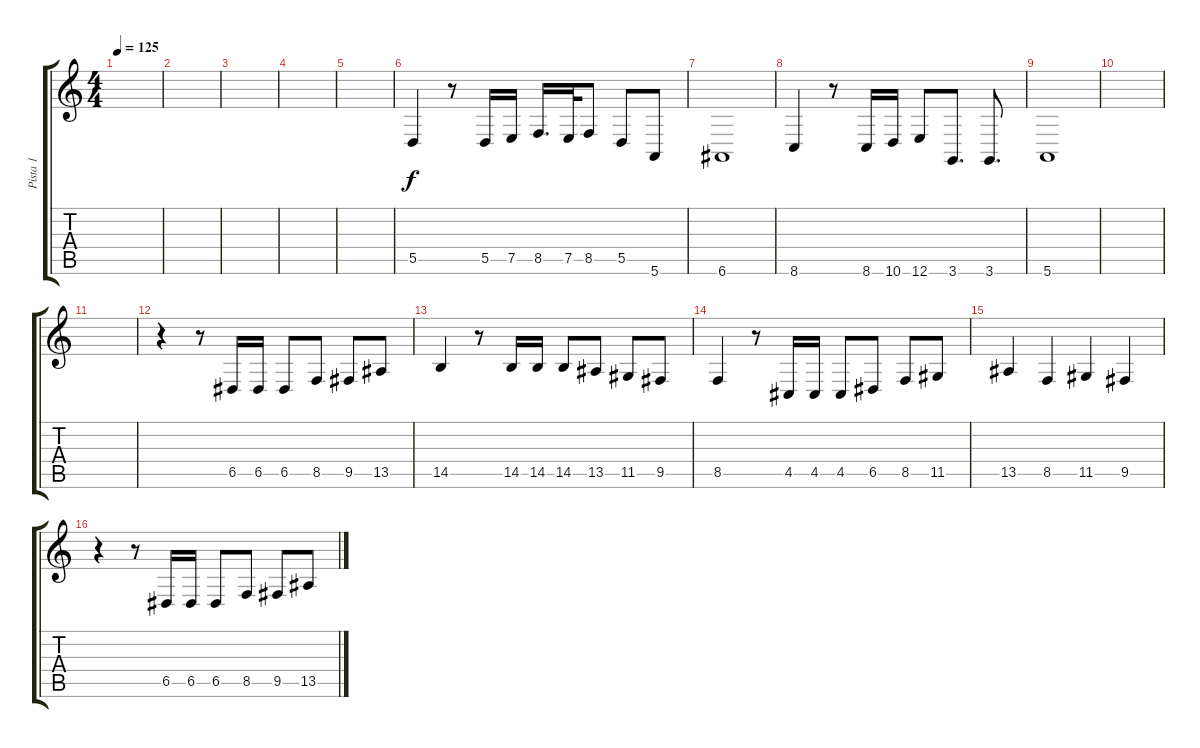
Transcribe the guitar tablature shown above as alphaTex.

\track ("Pista 1" "Pista 1") {instrument musicbox}
\staff {score tabs}
\tuning (E4 B3 G3 D3 A2 E2) {hide}
\ts (4 4)
\tempo 125
\clef g2
\ks c
|
|
|
|
|
5.5.4{instrument harpsichord} r.8 5.5.16 7.5.16 8.5.16{d} 7.5.32 8.5.8 5.5.8 5.6.8 |
6.6.1 |
8.6.4 r.8 8.6.16 10.6.16 12.6.8 3.6.8{d} 3.6.8{d} |
5.6.1 |
|
|
r.4{instrument musicbox} r.8 6.5.16 6.5.16 6.5.8 8.5.8 9.5.8 13.5.8 |
14.5.4 r.8 14.5.16 14.5.16 14.5.8 13.5.8 11.5.8 9.5.8 |
8.5.4 r.8 4.5.16 4.5.16 4.5.8 6.5.8 8.5.8 11.5.8 |
13.5.4 8.5.4 11.5.4 9.5.4 |
r.4{instrument musicbox} r.8 6.5.16 6.5.16 6.5.8 8.5.8 9.5.8 13.5.8
